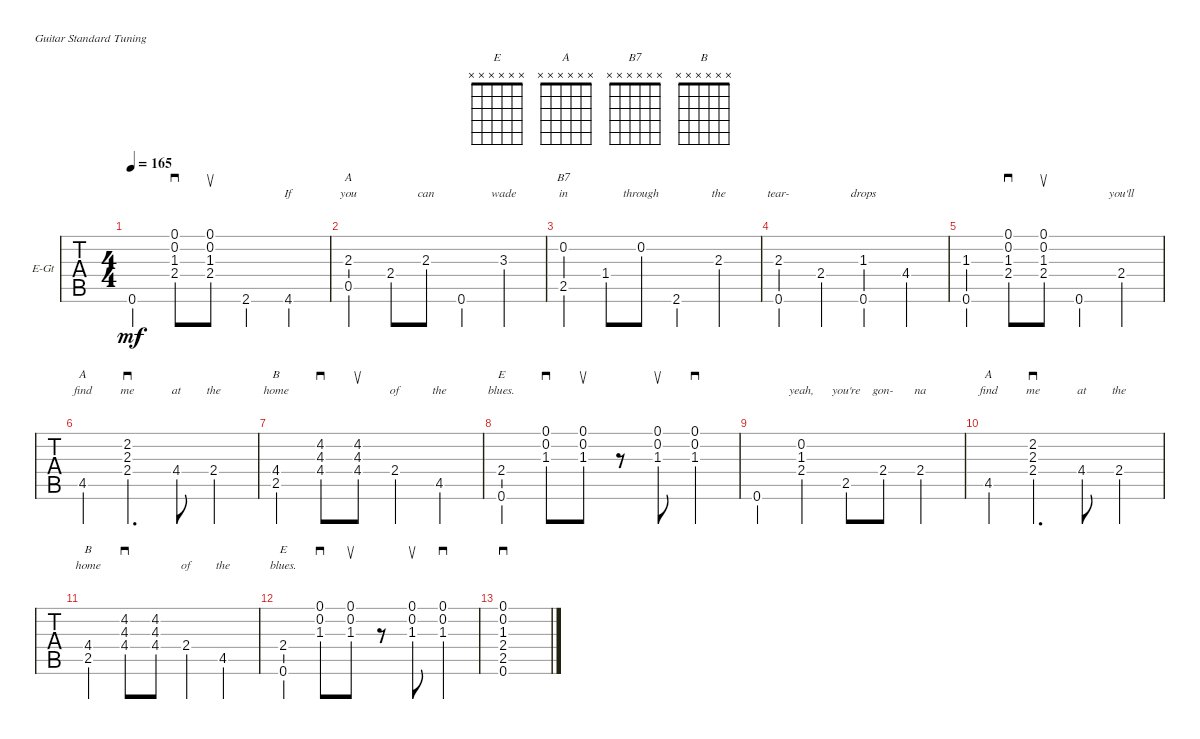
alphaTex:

\defaultSystemsLayout 4
\bracketExtendMode groupsimilarinstruments
\firstSystemTrackNameOrientation horizontal
\otherSystemsTrackNameOrientation horizontal
\track ("Electric Guitar" "E-Gt") {instrument electricguitarclean}
\staff {tabs}
\tuning (E4 B3 G3 D3 A2 E2)
\chord ("E" x x x x x x)
\chord ("A" x x x x x x)
\chord ("B7" x x x x x x)
\chord ("B" x x x x x x)
\ts (4 4)
\tempo 165
\clef g2
\ks e
0.6.4{lyrics (0 "") lyrics (1 "") lyrics (2 "") lyrics (3 "") lyrics (4 "") dy mf} (2.4 1.3 0.2 0.1).8{sd lyrics (0 "") lyrics (1 "") lyrics (2 "") lyrics (3 "") lyrics (4 "")} (2.4 1.3 0.2 0.1).8{su lyrics (0 "") lyrics (1 "") lyrics (2 "") lyrics (3 "") lyrics (4 "")} 2.6.4{lyrics (0 "") lyrics (1 "") lyrics (2 "") lyrics (3 "") lyrics (4 "")} 4.6.4{lyrics (0 "If") lyrics (1 "") lyrics (2 "") lyrics (3 "") lyrics (4 "")} |
(0.5 2.3).4{ch "A" lyrics (0 "you") lyrics (1 "") lyrics (2 "") lyrics (3 "") lyrics (4 "")} 2.4.8{lyrics (0 "") lyrics (1 "") lyrics (2 "") lyrics (3 "") lyrics (4 "")} 2.3.8{lyrics (0 "can") lyrics (1 "") lyrics (2 "") lyrics (3 "") lyrics (4 "")} 0.6.4{lyrics (0 "") lyrics (1 "") lyrics (2 "") lyrics (3 "") lyrics (4 "")} 3.3.4{lyrics (0 "wade") lyrics (1 "") lyrics (2 "") lyrics (3 "") lyrics (4 "")} |
(2.5 0.2).4{ch "B7" lyrics (0 "in") lyrics (1 "") lyrics (2 "") lyrics (3 "") lyrics (4 "")} 1.4.8{lyrics (0 "") lyrics (1 "") lyrics (2 "") lyrics (3 "") lyrics (4 "")} 0.2.8{lyrics (0 "through") lyrics (1 "") lyrics (2 "") lyrics (3 "") lyrics (4 "")} 2.6.4{lyrics (0 "") lyrics (1 "") lyrics (2 "") lyrics (3 "") lyrics (4 "")} 2.3.4{lyrics (0 "the") lyrics (1 "") lyrics (2 "") lyrics (3 "") lyrics (4 "")} |
(0.6 2.3).4{lyrics (0 "tear-") lyrics (1 "") lyrics (2 "") lyrics (3 "") lyrics (4 "")} 2.4.4{lyrics (0 "") lyrics (1 "") lyrics (2 "") lyrics (3 "") lyrics (4 "")} (0.6 1.3).4{lyrics (0 "drops") lyrics (1 "") lyrics (2 "") lyrics (3 "") lyrics (4 "")} 4.4.4{lyrics (0 "") lyrics (1 "") lyrics (2 "") lyrics (3 "") lyrics (4 "")} |
(0.6 1.3).4{lyrics (0 "") lyrics (1 "") lyrics (2 "") lyrics (3 "") lyrics (4 "")} (2.4 1.3 0.2 0.1).8{sd lyrics (0 "") lyrics (1 "") lyrics (2 "") lyrics (3 "") lyrics (4 "")} (0.1 0.2 1.3 2.4).8{su lyrics (0 "") lyrics (1 "") lyrics (2 "") lyrics (3 "") lyrics (4 "")} 0.6.4{lyrics (0 "") lyrics (1 "") lyrics (2 "") lyrics (3 "") lyrics (4 "")} 2.4.4{lyrics (0 "you'll") lyrics (1 "") lyrics (2 "") lyrics (3 "") lyrics (4 "")} |
4.5.4{ch "A" lyrics (0 "find") lyrics (1 "") lyrics (2 "") lyrics (3 "") lyrics (4 "")} (2.4 2.3 2.2).4{d sd lyrics (0 "me") lyrics (1 "") lyrics (2 "") lyrics (3 "") lyrics (4 "")} 4.4.8{lyrics (0 "at") lyrics (1 "") lyrics (2 "") lyrics (3 "") lyrics (4 "")} 2.4.4{lyrics (0 "the") lyrics (1 "") lyrics (2 "") lyrics (3 "") lyrics (4 "")} |
(4.4 2.5).4{ch "B" lyrics (0 "home") lyrics (1 "") lyrics (2 "") lyrics (3 "") lyrics (4 "")} (4.3 4.2 4.4).8{sd lyrics (0 "") lyrics (1 "") lyrics (2 "") lyrics (3 "") lyrics (4 "")} (4.4 4.3 4.2).8{su lyrics (0 "") lyrics (1 "") lyrics (2 "") lyrics (3 "") lyrics (4 "")} 2.4.4{lyrics (0 "of") lyrics (1 "") lyrics (2 "") lyrics (3 "") lyrics (4 "")} 4.5.4{lyrics (0 "the") lyrics (1 "") lyrics (2 "") lyrics (3 "") lyrics (4 "")} |
(0.6 2.4).4{ch "E" lyrics (0 "blues.") lyrics (1 "") lyrics (2 "") lyrics (3 "") lyrics (4 "")} (1.3 0.2 0.1).8{sd lyrics (0 "") lyrics (1 "") lyrics (2 "") lyrics (3 "") lyrics (4 "")} (0.1 0.2 1.3).8{su lyrics (0 "") lyrics (1 "") lyrics (2 "") lyrics (3 "") lyrics (4 "")} r.8 (1.3 0.2 0.1).8{su lyrics (0 "") lyrics (1 "") lyrics (2 "") lyrics (3 "") lyrics (4 "")} (1.3 0.2 0.1).4{sd lyrics (0 "") lyrics (1 "") lyrics (2 "") lyrics (3 "") lyrics (4 "")} |
0.6.4{lyrics (0 "") lyrics (1 "") lyrics (2 "") lyrics (3 "") lyrics (4 "")} (2.4 1.3 0.2).4{lyrics (0 "yeah,") lyrics (1 "") lyrics (2 "") lyrics (3 "") lyrics (4 "")} 2.5.8{lyrics (0 "you're") lyrics (1 "") lyrics (2 "") lyrics (3 "") lyrics (4 "")} 2.4.8{lyrics (0 "gon-") lyrics (1 "") lyrics (2 "") lyrics (3 "") lyrics (4 "")} 2.4.4{lyrics (0 "na") lyrics (1 "") lyrics (2 "") lyrics (3 "") lyrics (4 "")} |
4.5.4{ch "A" lyrics (0 "find") lyrics (1 "") lyrics (2 "") lyrics (3 "") lyrics (4 "")} (2.4 2.3 2.2).4{d sd lyrics (0 "me") lyrics (1 "") lyrics (2 "") lyrics (3 "") lyrics (4 "")} 4.4.8{lyrics (0 "at") lyrics (1 "") lyrics (2 "") lyrics (3 "") lyrics (4 "")} 2.4.4{lyrics (0 "the") lyrics (1 "") lyrics (2 "") lyrics (3 "") lyrics (4 "")} |
(4.4 2.5).4{ch "B" lyrics (0 "home") lyrics (1 "") lyrics (2 "") lyrics (3 "") lyrics (4 "")} (4.3 4.2 4.4).8{sd lyrics (0 "") lyrics (1 "") lyrics (2 "") lyrics (3 "") lyrics (4 "")} (4.4 4.3 4.2).8{lyrics (0 "") lyrics (1 "") lyrics (2 "") lyrics (3 "") lyrics (4 "")} 2.4.4{lyrics (0 "of") lyrics (1 "") lyrics (2 "") lyrics (3 "") lyrics (4 "")} 4.5.4{lyrics (0 "the") lyrics (1 "") lyrics (2 "") lyrics (3 "") lyrics (4 "")} |
(0.6 2.4).4{ch "E" lyrics (0 "blues.") lyrics (1 "") lyrics (2 "") lyrics (3 "") lyrics (4 "")} (1.3 0.2 0.1).8{sd} (0.1 0.2 1.3).8{su} r.8 (1.3 0.2 0.1).8{su} (1.3 0.2 0.1).4{sd} |
(0.6 2.5 2.4 1.3 0.2 0.1).1{sd}
